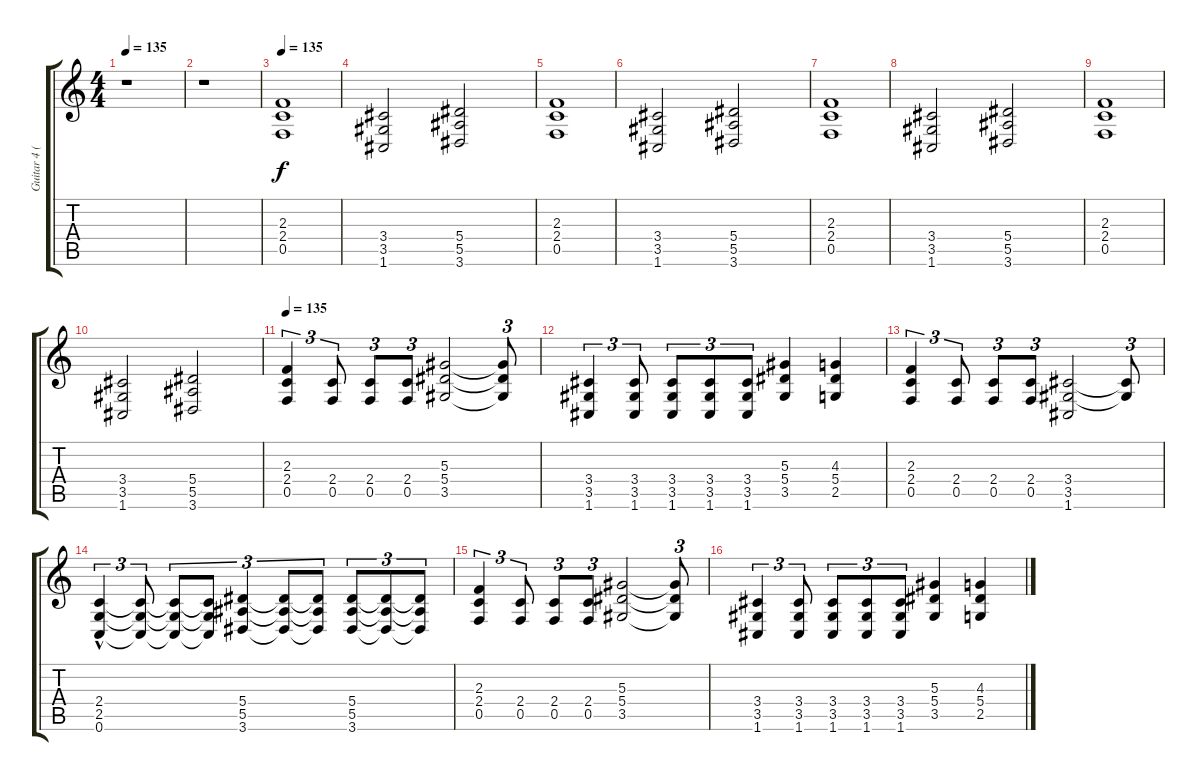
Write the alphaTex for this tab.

\track ("Guitar 4 (Rhythm)" "Guitar 4 (") {instrument distortionguitar}
\staff {score tabs}
\tuning (C4 G3 Eb3 Bb2 F2 C2) {hide}
\ts (4 4)
\tempo 135
\clef g2
\ks c
r.1{dy f} |
r.1 |
\tempo 135
(2.3 2.4 0.5).1 |
(3.4 3.5 1.6).2 (5.4 5.5 3.6).2 |
(2.3 2.4 0.5).1 |
(3.4 3.5 1.6).2 (5.4 5.5 3.6).2 |
(2.3 2.4 0.5).1 |
(3.4 3.5 1.6).2 (5.4 5.5 3.6).2 |
(2.3 2.4 0.5).1 |
(3.4 3.5 1.6).2 (5.4 5.5 3.6).2 |
\tempo 135
(2.3 2.4 0.5).4{tu (3 2)} (2.4 0.5).8{tu (3 2)} (2.4 0.5).8{tu (3 2)} (2.4 0.5).8{tu (3 2)} (5.3 5.4 3.5).2 (5.3{t} 5.4{t} 3.5{t}).8{tu (3 2)} |
(3.4 3.5 1.6).4{tu (3 2)} (3.4 3.5 1.6).8{tu (3 2)} (3.4 3.5 1.6).8{tu (3 2)} (3.4 3.5 1.6).8{tu (3 2)} (3.4 3.5 1.6).8{tu (3 2)} (5.3 5.4 3.5).4 (4.3 5.4 2.5).4 |
(2.3 2.4 0.5).4{tu (3 2)} (2.4 0.5).8{tu (3 2)} (2.4 0.5).8{tu (3 2)} (2.4 0.5).8{tu (3 2)} (3.4 3.5 1.6).2 (3.4{t} 3.5{t}).8{tu (3 2)} |
(2.4{hac} 2.5 0.6).4{tu (3 2)} (2.4{t} 2.5{t} 0.6{t}).8{tu (3 2)} (2.4{t} 2.5{t} 0.6{t}).8{tu (3 2)} (2.4{t} 2.5{t} 0.6{t}).8{tu (3 2)} (5.4 5.5 3.6).4{tu (3 2)} (5.4{t} 5.5{t} 3.6{t}).8{tu (3 2)} (5.4{t} 5.5{t} 3.6{t}).8{tu (3 2)} (5.4 5.5 3.6).8{tu (3 2)} (5.4{t} 5.5{t} 3.6{t}).8{tu (3 2)} (5.4{t} 5.5{t} 3.6{t}).8{tu (3 2)} |
(2.3 2.4 0.5).4{tu (3 2)} (2.4 0.5).8{tu (3 2)} (2.4 0.5).8{tu (3 2)} (2.4 0.5).8{tu (3 2)} (5.3 5.4 3.5).2 (5.3{t} 5.4{t} 3.5{t}).8{tu (3 2)} |
(3.4 3.5 1.6).4{tu (3 2)} (3.4 3.5 1.6).8{tu (3 2)} (3.4 3.5 1.6).8{tu (3 2)} (3.4 3.5 1.6).8{tu (3 2)} (3.4 3.5 1.6).8{tu (3 2)} (5.3 5.4 3.5).4 (4.3 5.4 2.5).4
